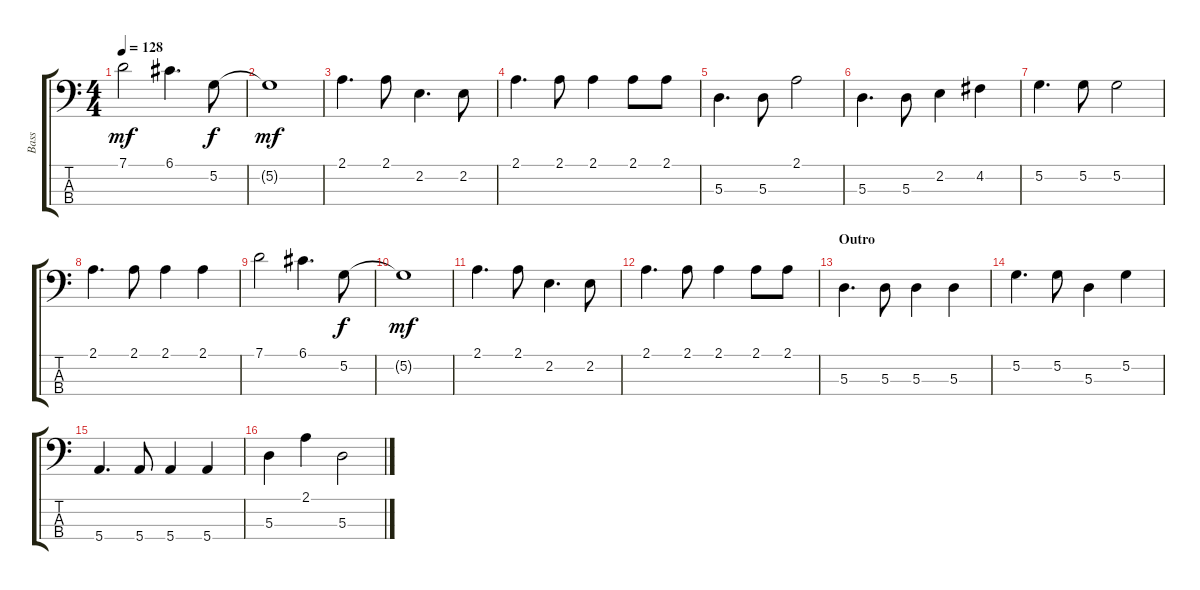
\track ("Bass" "Bass") {instrument electricbassfinger}
\staff {score tabs}
\tuning (G2 D2 A1 E1) {hide}
\ts (4 4)
\tempo 128
\clef f4
\ks c
7.1.2{dy mf} 6.1.4{d} 5.2.8{dy f} |
5.2{t}.1{dy mf} |
2.1.4{d} 2.1.8 2.2.4{d} 2.2.8 |
2.1.4{d} 2.1.8 2.1.4 2.1.8 2.1.8 |
5.3.4{d} 5.3.8 2.1.2 |
5.3.4{d} 5.3.8 2.2.4 4.2.4 |
5.2.4{d} 5.2.8 5.2.2 |
2.1.4{d} 2.1.8 2.1.4 2.1.4 |
7.1.2 6.1.4{d} 5.2.8{dy f} |
5.2{t}.1{dy mf} |
2.1.4{d} 2.1.8 2.2.4{d} 2.2.8 |
2.1.4{d} 2.1.8 2.1.4 2.1.8 2.1.8 |
\section ("" "Outro")
5.3.4{d} 5.3.8 5.3.4 5.3.4 |
5.2.4{d} 5.2.8 5.3.4 5.2.4 |
5.4.4{d} 5.4.8 5.4.4 5.4.4 |
5.3.4 2.1.4 5.3.2
